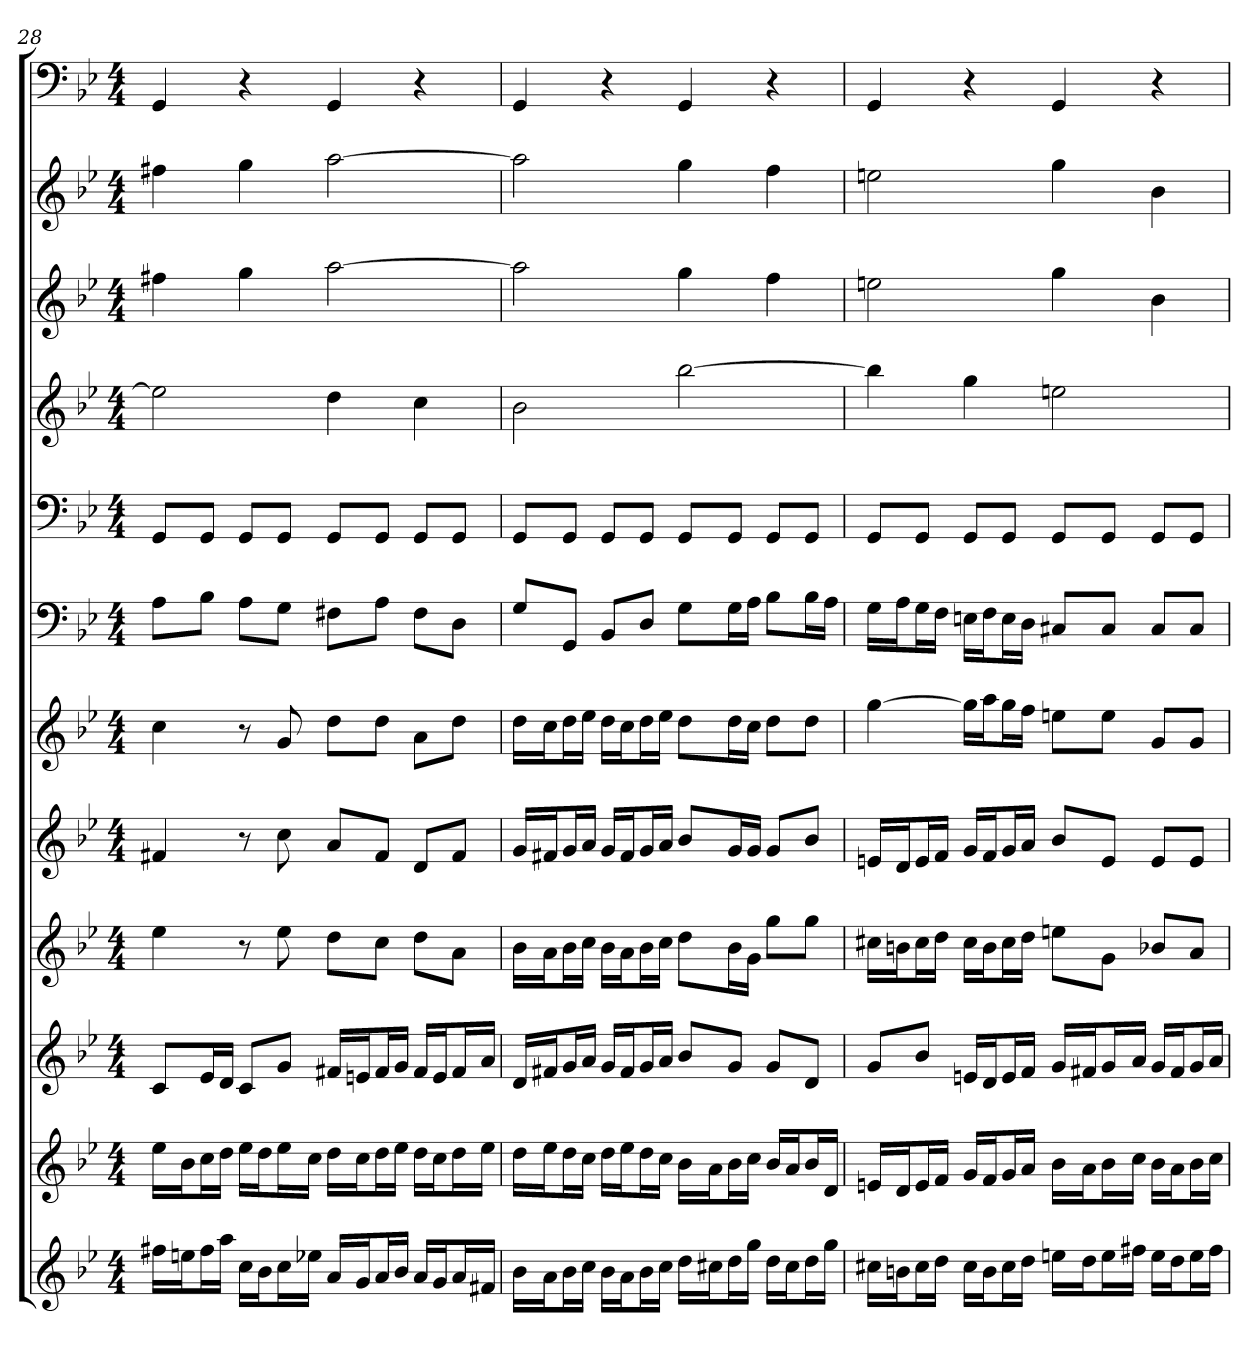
**kern	**kern	**kern	**kern	**kern	**kern	**kern	**kern	**kern	**kern	**kern	**kern
*part12	*part11	*part10	*part9	*part8	*part7	*part6	*part5	*part4	*part3	*part2	*part1
*staff12	*staff11	*staff10	*staff9	*staff8	*staff7	*staff6	*staff5	*staff4	*staff3	*staff2	*staff1
*k[b-e-]	*k[b-e-]	*k[b-e-]	*k[b-e-]	*k[b-e-]	*k[b-e-]	*k[b-e-]	*k[b-e-]	*k[b-e-]	*k[b-e-]	*k[b-e-]	*k[b-e-]
*g:	*g:	*g:	*g:	*g:	*g:	*g:	*g:	*g:	*g:	*g:	*g:
*M4/4	*M4/4	*M4/4	*M4/4	*M4/4	*M4/4	*M4/4	*M4/4	*M4/4	*M4/4	*M4/4	*M4/4
=28	=28	=28	=28	=28	=28	=28	=28	=28	=28	=28	=28
16ff#XLL	16ee-LL	8cL	4ee-	4f#X	4cc	8AL	8GGL	2ee-]	4ff#X	4ff#X	4GG
16eenJ	16b-J	.	.	.	.	.	.	.	.	.	.
16ff#L	16ccL	16e-L	.	.	.	8B-J	8GGJ	.	.	.	.
16aaJJ	16ddJJ	16dJJ	.	.	.	.	.	.	.	.	.
16ccLL	16ee-LL	8cL	8r	8r	8r	8AL	8GGL	.	4gg	4gg	4r
16b-J	16ddJ	.	.	.	.	.	.	.	.	.	.
16ccL	16ee-L	8gJ	8ee-	8cc	8g	8GJ	8GGJ	.	.	.	.
16ee-XJJ	16ccJJ	.	.	.	.	.	.	.	.	.	.
16aLL	16ddLL	16f#XLL	8ddL	8aL	8ddL	8F#XL	8GGL	4dd	[2aa	[2aa	4GG
16gJ	16ccJ	16enJ	.	.	.	.	.	.	.	.	.
16aL	16ddL	16f#L	8ccJ	8f#J	8ddJ	8AJ	8GGJ	.	.	.	.
16b-JJ	16ee-JJ	16gJJ	.	.	.	.	.	.	.	.	.
16aLL	16ddLL	16f#LL	8ddL	8dL	8aL	8F#L	8GGL	4cc	.	.	4r
16gJ	16ccJ	16eJ	.	.	.	.	.	.	.	.	.
16aL	16ddL	16f#L	8aJ	8f#J	8ddJ	8DJ	8GGJ	.	.	.	.
16f#XJJ	16ee-JJ	16aJJ	.	.	.	.	.	.	.	.	.
=29	=29	=29	=29	=29	=29	=29	=29	=29	=29	=29	=29
16b-LL	16ddLL	16dLL	16b-LL	16gLL	16ddLL	8GL	8GGL	2b-	2aa]	2aa]	4GG
16aJ	16ee-J	16f#XJ	16aJ	16f#XJ	16ccJ	.	.	.	.	.	.
16b-L	16ddL	16gL	16b-L	16gL	16ddL	8GGJ	8GGJ	.	.	.	.
16ccJJ	16ccJJ	16aJJ	16ccJJ	16aJJ	16ee-JJ	.	.	.	.	.	.
16b-LL	16ddLL	16gLL	16b-LL	16gLL	16ddLL	8BB-L	8GGL	.	.	.	4r
16aJ	16ee-J	16f#J	16aJ	16f#J	16ccJ	.	.	.	.	.	.
16b-L	16ddL	16gL	16b-L	16gL	16ddL	8DJ	8GGJ	.	.	.	.
16ccJJ	16ccJJ	16aJJ	16ccJJ	16aJJ	16ee-JJ	.	.	.	.	.	.
16ddLL	16b-LL	8b-L	8ddL	8b-L	8ddL	8GL	8GGL	[2bb-	4gg	4gg	4GG
16cc#XJ	16aJ	.	.	.	.	.	.	.	.	.	.
16ddL	16b-L	8gJ	16b-L	16gL	16ddL	16GL	8GGJ	.	.	.	.
16ggJJ	16ccJJ	.	16gJJ	16gJJ	16ccJJ	16AJJ	.	.	.	.	.
16ddLL	16b-LL	8gL	8ggL	8gL	8ddL	8B-L	8GGL	.	4ff	4ff	4r
16cc#J	16aJ	.	.	.	.	.	.	.	.	.	.
16ddL	16b-L	8dJ	8ggJ	8b-J	8ddJ	16B-L	8GGJ	.	.	.	.
16ggJJ	16dJJ	.	.	.	.	16AJJ	.	.	.	.	.
=30	=30	=30	=30	=30	=30	=30	=30	=30	=30	=30	=30
16cc#XLL	16enLL	8gL	16cc#XLL	16enLL	[4gg	16GLL	8GGL	4bb-]	2een	2een	4GG
16bnJ	16dJ	.	16bnJ	16dJ	.	16AJ	.	.	.	.	.
16cc#L	16eL	8b-J	16cc#L	16eL	.	16GL	8GGJ	.	.	.	.
16ddJJ	16fJJ	.	16ddJJ	16fJJ	.	16FJJ	.	.	.	.	.
16cc#LL	16gLL	16enLL	16cc#LL	16gLL	16ggLL]	16EnLL	8GGL	4gg	.	.	4r
16bJ	16fJ	16dJ	16bJ	16fJ	16aaJ	16FJ	.	.	.	.	.
16cc#L	16gL	16eL	16cc#L	16gL	16ggL	16EL	8GGJ	.	.	.	.
16ddJJ	16aJJ	16fJJ	16ddJJ	16aJJ	16ffJJ	16DJJ	.	.	.	.	.
16eenLL	16b-LL	16gLL	8eenL	8b-L	8eenL	8C#XL	8GGL	2een	4gg	4gg	4GG
16ddJ	16aJ	16f#XJ	.	.	.	.	.	.	.	.	.
16eeL	16b-L	16gL	8gJ	8eJ	8eeJ	8C#J	8GGJ	.	.	.	.
16ff#XJJ	16ccJJ	16aJJ	.	.	.	.	.	.	.	.	.
16eeLL	16b-LL	16gLL	8b-XL	8eL	8gL	8C#L	8GGL	.	4b-	4b-	4r
16ddJ	16aJ	16f#J	.	.	.	.	.	.	.	.	.
16eeL	16b-L	16gL	8aJ	8eJ	8gJ	8C#J	8GGJ	.	.	.	.
16ff#JJ	16ccJJ	16aJJ	.	.	.	.	.	.	.	.	.
=	=	=	=	=	=	=	=	=	=	=	=
*-	*-	*-	*-	*-	*-	*-	*-	*-	*-	*-	*-
